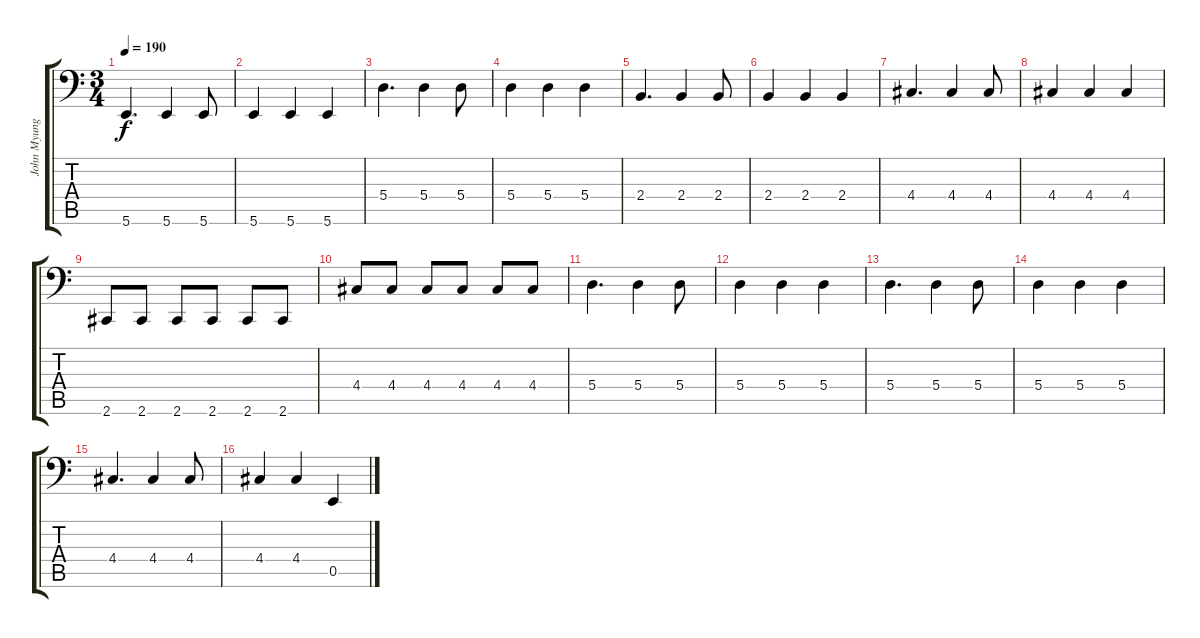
\track ("John Myung - Bass" "John Myung") {instrument electricbassfinger}
\staff {score tabs}
\tuning (C3 G2 D2 A1 E1 B0) {hide}
\ts (3 4)
\tempo 190
\clef f4
\ks c
5.6.4{d dy f} 5.6.4 5.6.8 |
5.6.4 5.6.4 5.6.4 |
5.4.4{d} 5.4.4 5.4.8 |
5.4.4 5.4.4 5.4.4 |
2.4.4{d} 2.4.4 2.4.8 |
2.4.4 2.4.4 2.4.4 |
4.4.4{d} 4.4.4 4.4.8 |
4.4.4 4.4.4 4.4.4 |
2.6.8 2.6.8 2.6.8 2.6.8 2.6.8 2.6.8 |
4.4.8 4.4.8 4.4.8 4.4.8 4.4.8 4.4.8 |
5.4.4{d} 5.4.4 5.4.8 |
5.4.4 5.4.4 5.4.4 |
5.4.4{d} 5.4.4 5.4.8 |
5.4.4 5.4.4 5.4.4 |
4.4.4{d} 4.4.4 4.4.8 |
4.4.4 4.4.4 0.5.4
